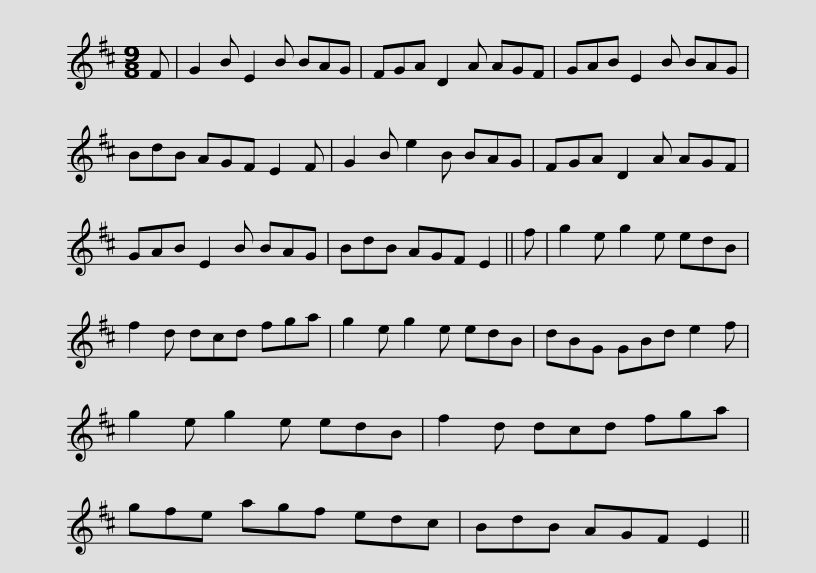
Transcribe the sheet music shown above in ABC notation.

X:1
L:1/8
M:9/8
I:linebreak $
K:D
V:1 treble
V:1
 F | G2 B E2 B BAG | FGA D2 A AGF | GAB E2 B BAG | BdB AGF E2 F | %5
 G2 B e2 B BAG |$ FGA D2 A AGF | GAB E2 B BAG | BdB AGF E2 || f | %10
 g2 e g2 e edB | f2 d dcd fga |$ g2 e g2 e edB | dBG GBd e2 f | g2 e g2 e edB | %15
 f2 d dcd fga | gfe agf edc |$ BdB AGF E2 || %18
